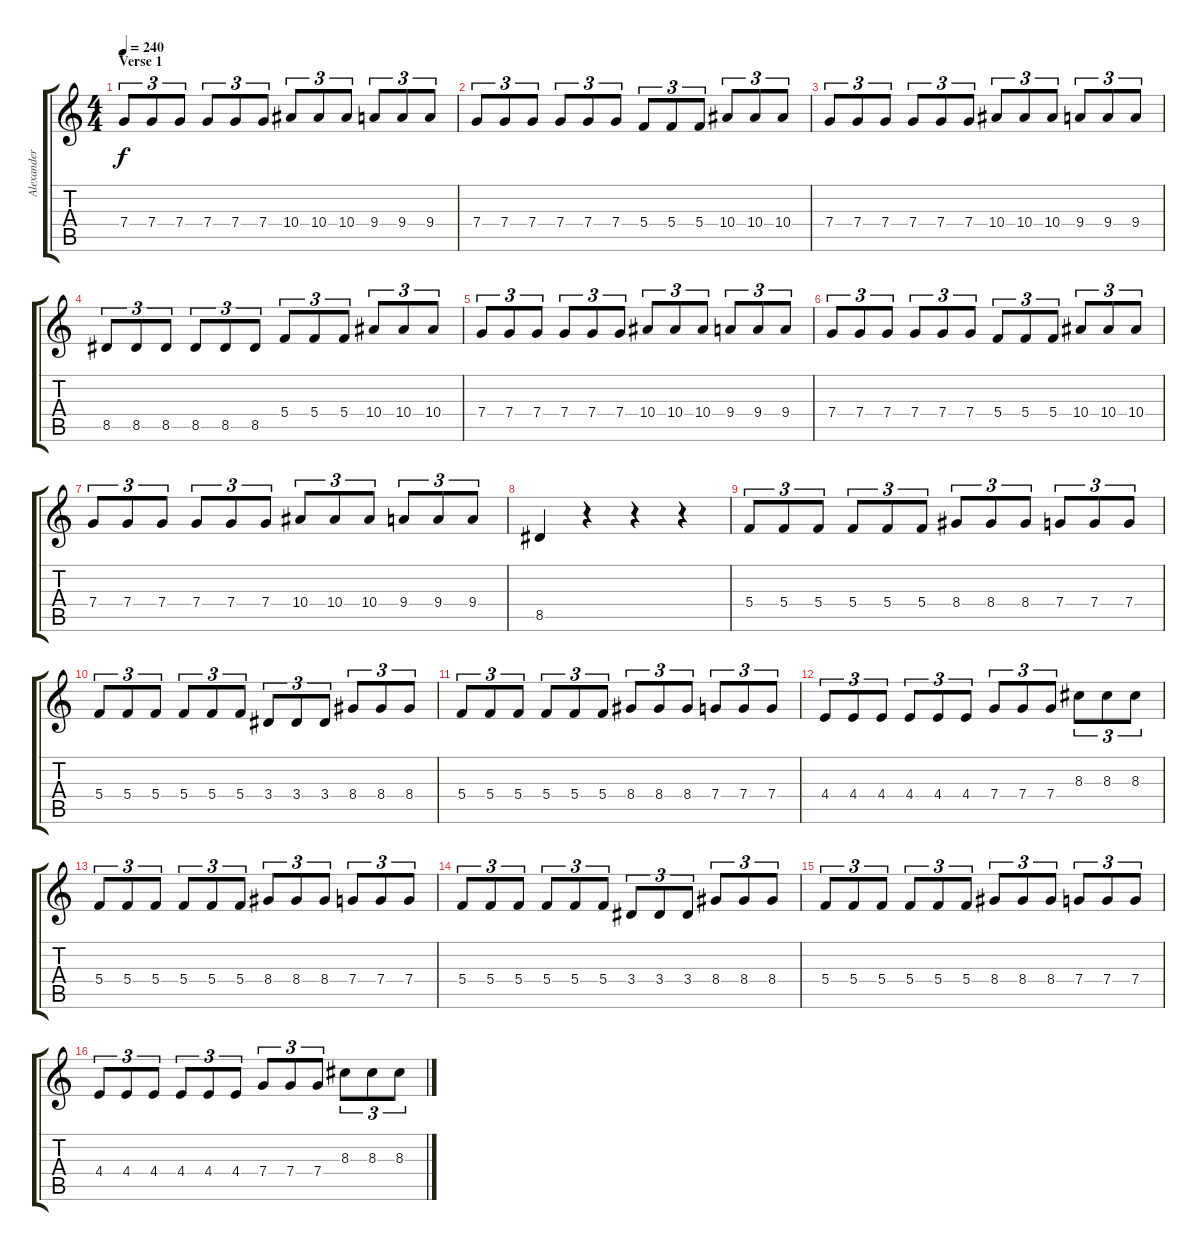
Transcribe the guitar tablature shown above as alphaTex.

\track ("Alexander Kuoppala" "Alexander ") {instrument distortionguitar}
\staff {score tabs}
\tuning (D4 A3 F3 C3 G2 D2) {hide}
\ts (4 4)
\section ("" "Verse 1")
\tempo 240
\clef g2
\ks c
7.4.8{tu (3 2) dy f} 7.4.8{tu (3 2)} 7.4.8{tu (3 2)} 7.4.8{tu (3 2)} 7.4.8{tu (3 2)} 7.4.8{tu (3 2)} 10.4.8{tu (3 2)} 10.4.8{tu (3 2)} 10.4.8{tu (3 2)} 9.4.8{tu (3 2)} 9.4.8{tu (3 2)} 9.4.8{tu (3 2)} |
7.4.8{tu (3 2)} 7.4.8{tu (3 2)} 7.4.8{tu (3 2)} 7.4.8{tu (3 2)} 7.4.8{tu (3 2)} 7.4.8{tu (3 2)} 5.4.8{tu (3 2)} 5.4.8{tu (3 2)} 5.4.8{tu (3 2)} 10.4.8{tu (3 2)} 10.4.8{tu (3 2)} 10.4.8{tu (3 2)} |
7.4.8{tu (3 2)} 7.4.8{tu (3 2)} 7.4.8{tu (3 2)} 7.4.8{tu (3 2)} 7.4.8{tu (3 2)} 7.4.8{tu (3 2)} 10.4.8{tu (3 2)} 10.4.8{tu (3 2)} 10.4.8{tu (3 2)} 9.4.8{tu (3 2)} 9.4.8{tu (3 2)} 9.4.8{tu (3 2)} |
8.5.8{tu (3 2)} 8.5.8{tu (3 2)} 8.5.8{tu (3 2)} 8.5.8{tu (3 2)} 8.5.8{tu (3 2)} 8.5.8{tu (3 2)} 5.4.8{tu (3 2)} 5.4.8{tu (3 2)} 5.4.8{tu (3 2)} 10.4.8{tu (3 2)} 10.4.8{tu (3 2)} 10.4.8{tu (3 2)} |
7.4.8{tu (3 2)} 7.4.8{tu (3 2)} 7.4.8{tu (3 2)} 7.4.8{tu (3 2)} 7.4.8{tu (3 2)} 7.4.8{tu (3 2)} 10.4.8{tu (3 2)} 10.4.8{tu (3 2)} 10.4.8{tu (3 2)} 9.4.8{tu (3 2)} 9.4.8{tu (3 2)} 9.4.8{tu (3 2)} |
7.4.8{tu (3 2)} 7.4.8{tu (3 2)} 7.4.8{tu (3 2)} 7.4.8{tu (3 2)} 7.4.8{tu (3 2)} 7.4.8{tu (3 2)} 5.4.8{tu (3 2)} 5.4.8{tu (3 2)} 5.4.8{tu (3 2)} 10.4.8{tu (3 2)} 10.4.8{tu (3 2)} 10.4.8{tu (3 2)} |
7.4.8{tu (3 2)} 7.4.8{tu (3 2)} 7.4.8{tu (3 2)} 7.4.8{tu (3 2)} 7.4.8{tu (3 2)} 7.4.8{tu (3 2)} 10.4.8{tu (3 2)} 10.4.8{tu (3 2)} 10.4.8{tu (3 2)} 9.4.8{tu (3 2)} 9.4.8{tu (3 2)} 9.4.8{tu (3 2)} |
8.5.4 r.4 r.4 r.4 |
5.4.8{tu (3 2)} 5.4.8{tu (3 2)} 5.4.8{tu (3 2)} 5.4.8{tu (3 2)} 5.4.8{tu (3 2)} 5.4.8{tu (3 2)} 8.4.8{tu (3 2)} 8.4.8{tu (3 2)} 8.4.8{tu (3 2)} 7.4.8{tu (3 2)} 7.4.8{tu (3 2)} 7.4.8{tu (3 2)} |
5.4.8{tu (3 2)} 5.4.8{tu (3 2)} 5.4.8{tu (3 2)} 5.4.8{tu (3 2)} 5.4.8{tu (3 2)} 5.4.8{tu (3 2)} 3.4.8{tu (3 2)} 3.4.8{tu (3 2)} 3.4.8{tu (3 2)} 8.4.8{tu (3 2)} 8.4.8{tu (3 2)} 8.4.8{tu (3 2)} |
5.4.8{tu (3 2)} 5.4.8{tu (3 2)} 5.4.8{tu (3 2)} 5.4.8{tu (3 2)} 5.4.8{tu (3 2)} 5.4.8{tu (3 2)} 8.4.8{tu (3 2)} 8.4.8{tu (3 2)} 8.4.8{tu (3 2)} 7.4.8{tu (3 2)} 7.4.8{tu (3 2)} 7.4.8{tu (3 2)} |
4.4.8{tu (3 2)} 4.4.8{tu (3 2)} 4.4.8{tu (3 2)} 4.4.8{tu (3 2)} 4.4.8{tu (3 2)} 4.4.8{tu (3 2)} 7.4.8{tu (3 2)} 7.4.8{tu (3 2)} 7.4.8{tu (3 2)} 8.3.8{tu (3 2)} 8.3.8{tu (3 2)} 8.3.8{tu (3 2)} |
5.4.8{tu (3 2)} 5.4.8{tu (3 2)} 5.4.8{tu (3 2)} 5.4.8{tu (3 2)} 5.4.8{tu (3 2)} 5.4.8{tu (3 2)} 8.4.8{tu (3 2)} 8.4.8{tu (3 2)} 8.4.8{tu (3 2)} 7.4.8{tu (3 2)} 7.4.8{tu (3 2)} 7.4.8{tu (3 2)} |
5.4.8{tu (3 2)} 5.4.8{tu (3 2)} 5.4.8{tu (3 2)} 5.4.8{tu (3 2)} 5.4.8{tu (3 2)} 5.4.8{tu (3 2)} 3.4.8{tu (3 2)} 3.4.8{tu (3 2)} 3.4.8{tu (3 2)} 8.4.8{tu (3 2)} 8.4.8{tu (3 2)} 8.4.8{tu (3 2)} |
5.4.8{tu (3 2)} 5.4.8{tu (3 2)} 5.4.8{tu (3 2)} 5.4.8{tu (3 2)} 5.4.8{tu (3 2)} 5.4.8{tu (3 2)} 8.4.8{tu (3 2)} 8.4.8{tu (3 2)} 8.4.8{tu (3 2)} 7.4.8{tu (3 2)} 7.4.8{tu (3 2)} 7.4.8{tu (3 2)} |
4.4.8{tu (3 2)} 4.4.8{tu (3 2)} 4.4.8{tu (3 2)} 4.4.8{tu (3 2)} 4.4.8{tu (3 2)} 4.4.8{tu (3 2)} 7.4.8{tu (3 2)} 7.4.8{tu (3 2)} 7.4.8{tu (3 2)} 8.3.8{tu (3 2)} 8.3.8{tu (3 2)} 8.3.8{tu (3 2)}
